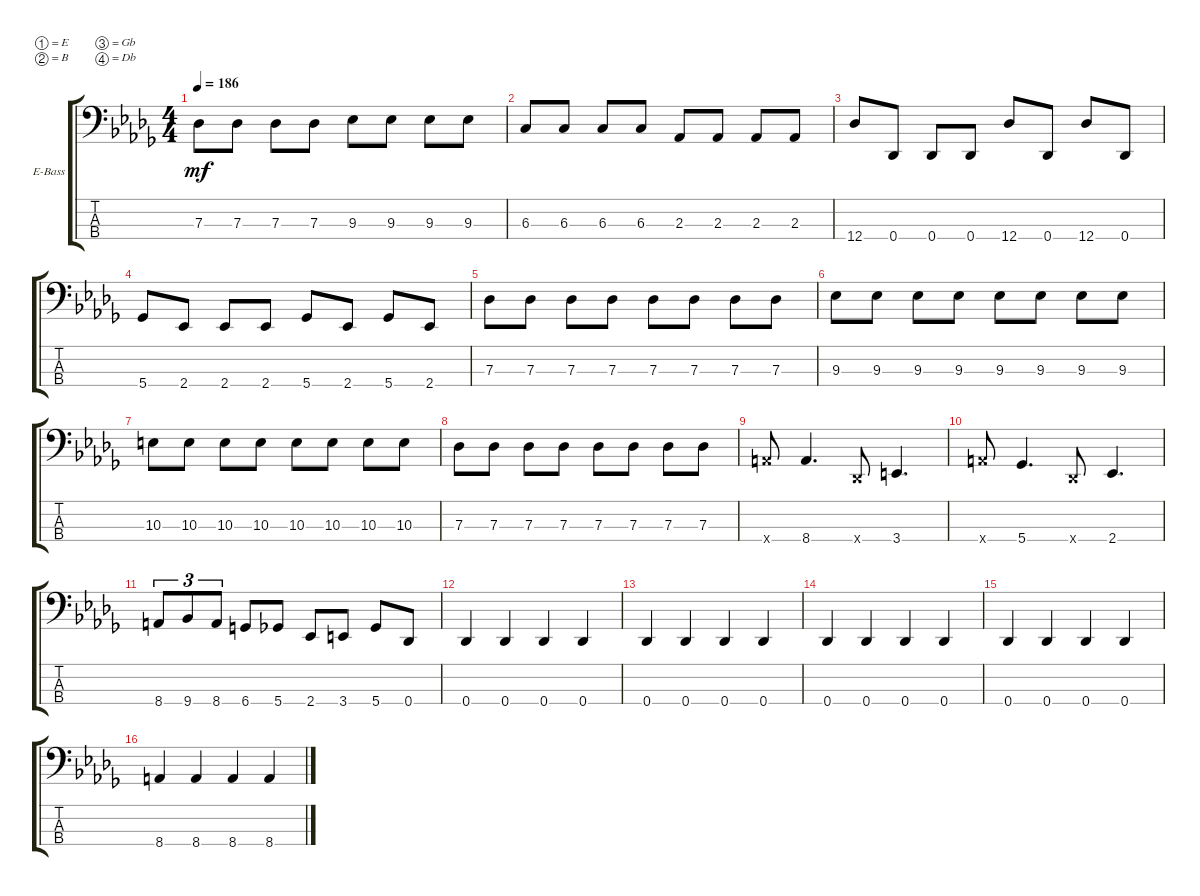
\bracketExtendMode groupsimilarinstruments
\firstSystemTrackNameOrientation horizontal
\otherSystemsTrackNameOrientation horizontal
\track (" Bass" "E-Bass") {instrument electricbassfinger}
\staff {score tabs}
\tuning (E2 B1 Gb1 Db1)
\ts (4 4)
\tempo 186
\clef f4
\scale
0.333333
\ks db
7.3.8{dy mf} 7.3.8 7.3.8 7.3.8 9.3.8 9.3.8 9.3.8 9.3.8 |
\scale
0.333333 6.3.8 6.3.8 6.3.8 6.3.8 2.3.8 2.3.8 2.3.8 2.3.8 |
\scale
0.333333 12.4.8 0.4.8 0.4.8 0.4.8 12.4.8 0.4.8 12.4.8 0.4.8 |
\scale
0.333333 5.4.8 2.4.8 2.4.8 2.4.8 5.4.8 2.4.8 5.4.8 2.4.8 |
\scale
0.333333 7.3.8 7.3.8 7.3.8 7.3.8 7.3.8 7.3.8 7.3.8 7.3.8 |
\scale
0.333333 9.3.8 9.3.8 9.3.8 9.3.8 9.3.8 9.3.8 9.3.8 9.3.8 |
\scale
0.333333 10.3.8 10.3.8 10.3.8 10.3.8 10.3.8 10.3.8 10.3.8 10.3.8 |
\scale
0.333333 7.3.8 7.3.8 7.3.8 7.3.8 7.3.8 7.3.8 7.3.8 7.3.8 |
\scale
0.333333 8.4{x}.8 8.4.4{d} 0.4{x}.8 3.4.4{d} |
\scale
0.333333 8.4{x}.8 5.4.4{d} 0.4{x}.8 2.4.4{d} |
\scale
0.333333 8.4.8{tu (3 2)} 9.4.8{tu (3 2)} 8.4.8{tu (3 2)} 6.4.8 5.4.8 2.4.8 3.4.8 5.4.8 0.4.8 |
\scale
0.333333 0.4.4 0.4.4 0.4.4 0.4.4 |
\scale
0.333333 0.4.4 0.4.4 0.4.4 0.4.4 |
\scale
0.333333 0.4.4 0.4.4 0.4.4 0.4.4 |
\scale
0.333333 0.4.4 0.4.4 0.4.4 0.4.4 |
\scale
0.333333 8.4.4 8.4.4 8.4.4 8.4.4
